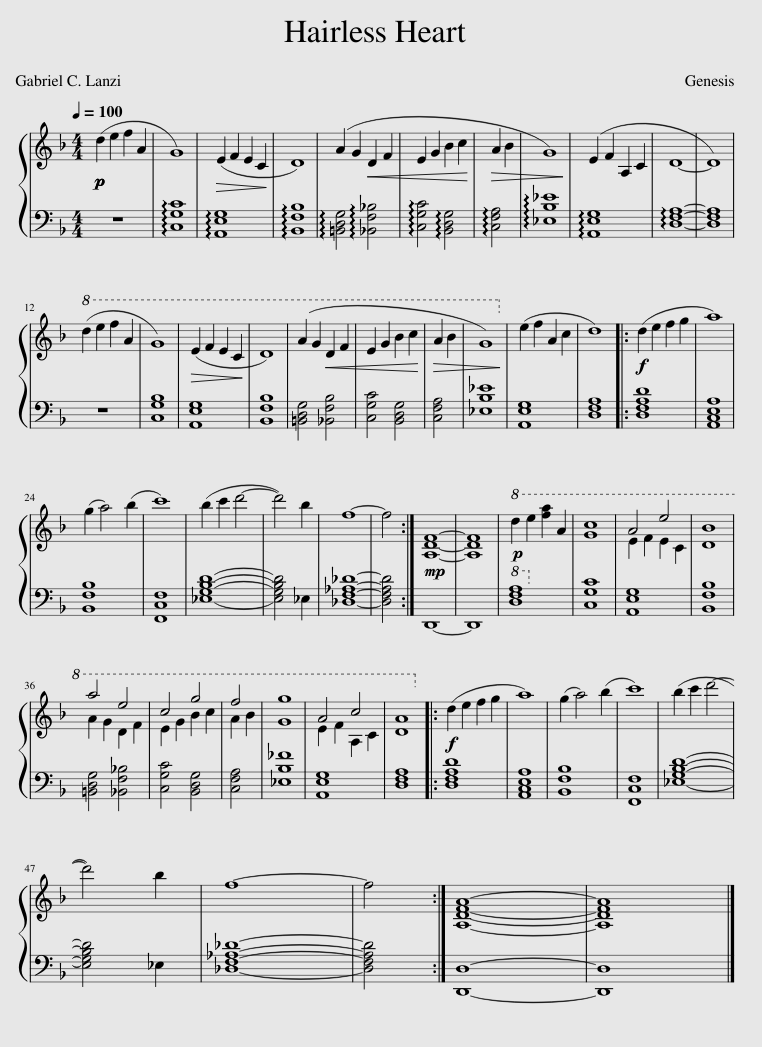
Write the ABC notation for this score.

X:1
%%score { ( 1 3 ) | 2 }
L:1/8
Q:1/4=100
M:4/4
I:linebreak $
K:F
V:1 treble
V:3 treble
V:2 bass
V:1
!p!!p! (d2 e2 f2 A2 | G8) |!>(! (E2 F2 E2 C2!>)! | D8) | (A2 G2!<(! D2 F2 | %5
 E2 G2 B2 c2!<)! |!>(! A2 B2 | G8)!>)! | (E2 F2 A,2 C2 | D8- | %10
 D8) |$!8va(! (d'2 e'2 f'2 a2 | g8) |!>(! (e2 f2 e2 c2!>)! | d8) | %15
 (a2 g2!<(! d2 f2 | e2 g2 b2 c'2!<)! |!>(! a2 b2 | g8)!8va)!!>)! | (e2 f2 A2 c2 | %20
 d8) |:!f! (d2 e2 f2 g2 | a8) |$ (g2 a4) (b2 | c'8) | %25
 (b2 c'2 d'4- | d'4) b2 | f8- | f4 :| [A,DF]8- | %30
 [A,DF]8 |!p!!8va(! d'2 e'2 [f'a']2 a2 | [gc']8 | a4 e'4 | [db]8 |$ %35
 a'4 e'4 | c'4 g'4 | f'4 | [gg']8 | a4 c'4 | %40
 [da]8!8va)! |:!f! (d2 e2 f2 g2 | a8) | (g2 a4) (b2 | c'8) | %45
 (b2 c'2 d'4- |$ d'4) b2 | f8- | f4 :| [A,DFA]8- | %50
 [A,DFA]8 |] %51
V:2
 z8 | !arpeggio![C,G,C]8 | !arpeggio![A,,E,G,]8 | !arpeggio![B,,F,B,]8 | !arpeggio![=B,,D,G,]4 !arpeggio![_B,,F,_B,]4 | %5
 !arpeggio![C,G,C]4 !arpeggio![B,,D,G,]4 | !arpeggio![C,F,A,]4 | !arpeggio![_E,B,_E]8 | !arpeggio![A,,E,G,]8 | !arpeggio![D,F,A,]8- | %10
 [D,F,A,]8 |$ z8 | [C,G,B,]8 | [A,,E,G,]8 | [B,,F,B,]8 | %15
 [=B,,D,G,]4 [_B,,F,B,]4 | [C,G,C]4 [B,,D,G,]4 | [C,F,A,]4 | [_E,B,_E]8 | [A,,E,G,]8 | %20
 [D,F,A,]8 |: [D,F,A,D]8 | [A,,C,E,A,]8 |$ [B,,F,B,]8 | [F,,C,F,]8 | %25
 [_E,G,B,D]8- | [E,G,B,D]4 _E,2 | [_D,F,_A,_D]8- | [D,F,A,D]4 :|!mp! D,,8- | %30
 D,,8 |!8va(! [DFA]8!8va)! | [C,G,C]8 | [A,,E,G,]8 | [B,,F,B,]8 |$ %35
 [=B,,D,G,]4 [_B,,F,_B,]4 | [C,G,C]4 [B,,D,G,]4 | [C,F,A,]4 | [_E,B,_F]8 | [A,,E,G,]8 | %40
 [D,F,A,]8 |: [D,F,A,D]8 | [A,,C,E,A,]8 | [B,,F,B,]8 | [F,,C,F,]8 | %45
 [_E,G,B,D]8- |$ [E,G,B,D]4 _E,2 | [_D,F,_A,_D]8- | [D,F,A,D]4 :| [D,,D,]8- | %50
 [D,,D,]8 |] %51
V:3
 x8 | x8 | x8 | x8 | x8 | %5
 x8 | x4 | x8 | x8 | x8 | %10
 x8 |$!8va(! x8 | x8 | x8 | x8 | %15
 x8 | x8 | x4 | x8!8va)! | x8 | %20
 x8 |: x8 | x8 |$ x8 | x8 | %25
 x8 | x6 | x8 | x4 :| x8 | %30
 x8 |!8va(! x8 | x8 | e2 f2 e2 c2 | x8 |$ %35
 a2 g2 d2 f2 | e2 g2 b2 c'2 | a2 b2 | x8 | e2 f2 A2 c2 | %40
 x8!8va)! |: x8 | x8 | x8 | x8 | %45
 x8 |$ x6 | x8 | x4 :| x8 | %50
 x8 |] %51
